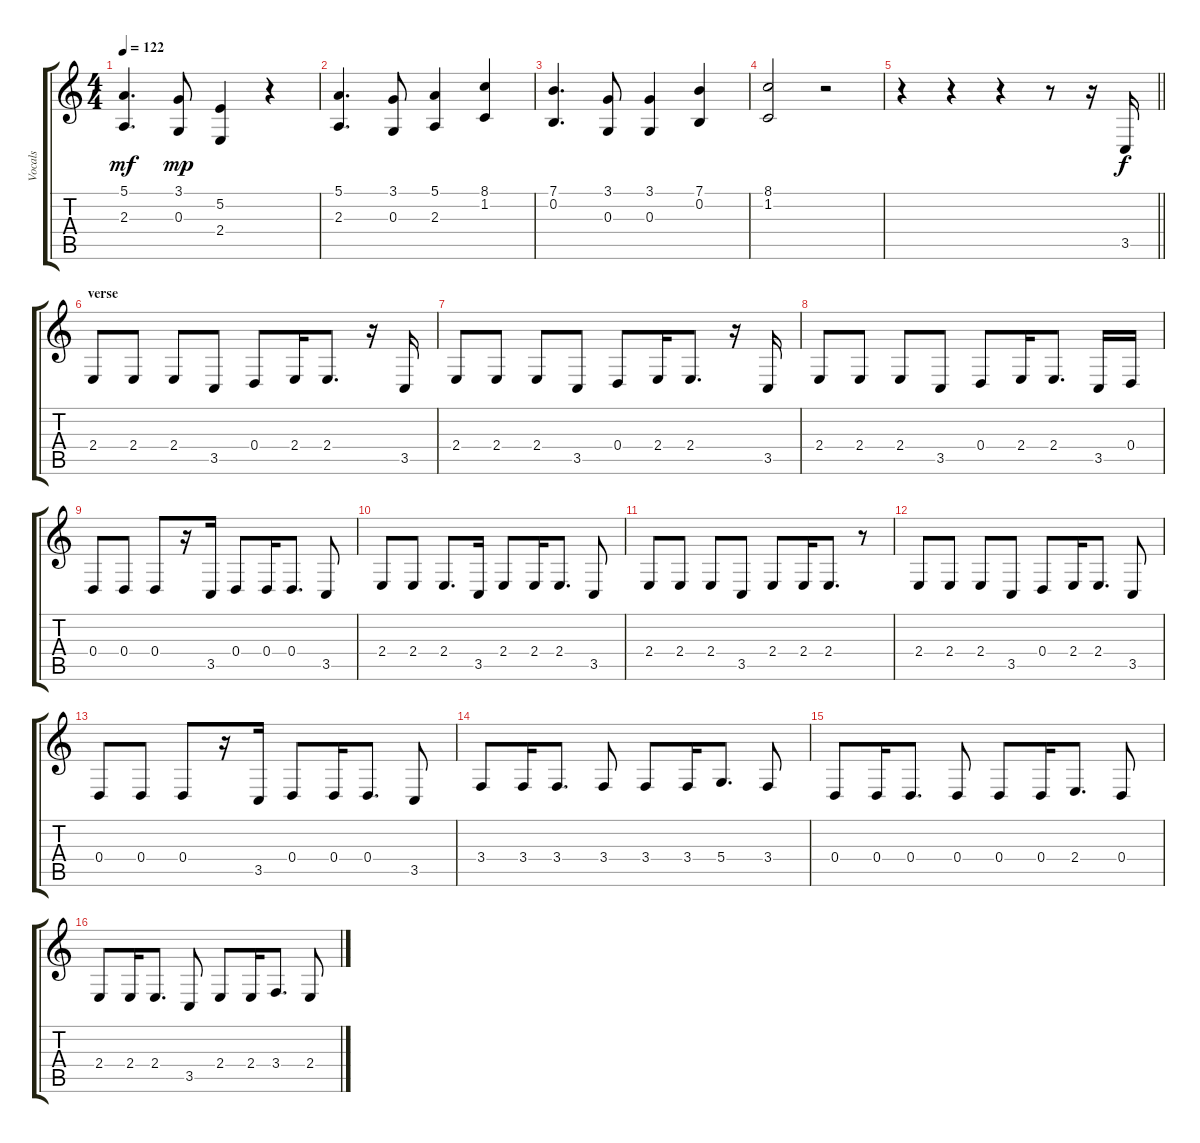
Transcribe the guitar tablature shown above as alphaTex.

\track ("Vocals" "Vocals") {instrument oboe}
\staff {score tabs}
\tuning (E4 B3 G3 D3 A2 E2) {hide}
\ts (4 4)
\tempo 122
\clef g2
\ks c
(5.1 2.3).4{d dy mf} (3.1 0.3).8{dy mp} (5.2 2.4).4 r.4 |
(5.1 2.3).4{d} (3.1 0.3).8 (5.1 2.3).4 (8.1 1.2).4 |
(7.1 0.2).4{d} (3.1 0.3).8 (3.1 0.3).4 (7.1 0.2).4 |
(8.1 1.2).2 r.2 |
\barLineRight lightlight
r.4 r.4 r.4 r.8 r.16 3.5.16{dy f} |
\section ("" "verse")
2.4.8 2.4.8 2.4.8 3.5.8 0.4.8 2.4.16 2.4.8{d} r.16 3.5.16 |
2.4.8 2.4.8 2.4.8 3.5.8 0.4.8 2.4.16 2.4.8{d} r.16 3.5.16 |
2.4.8 2.4.8 2.4.8 3.5.8 0.4.8 2.4.16 2.4.8{d} 3.5.16 0.4.16 |
0.4.8 0.4.8 0.4.8 r.16 3.5.16 0.4.8 0.4.16 0.4.8{d} 3.5.8 |
2.4.8 2.4.8 2.4.8{d} 3.5.16 2.4.8 2.4.16 2.4.8{d} 3.5.8 |
2.4.8 2.4.8 2.4.8 3.5.8 2.4.8 2.4.16 2.4.8{d} r.8 |
2.4.8 2.4.8 2.4.8 3.5.8 0.4.8 2.4.16 2.4.8{d} 3.5.8 |
0.4.8 0.4.8 0.4.8 r.16 3.5.16 0.4.8 0.4.16 0.4.8{d} 3.5.8 |
3.4.8 3.4.16 3.4.8{d} 3.4.8 3.4.8 3.4.16 5.4.8{d} 3.4.8 |
0.4.8 0.4.16 0.4.8{d} 0.4.8 0.4.8 0.4.16 2.4.8{d} 0.4.8 |
2.4.8 2.4.16 2.4.8{d} 3.5.8 2.4.8 2.4.16 3.4.8{d} 2.4.8
